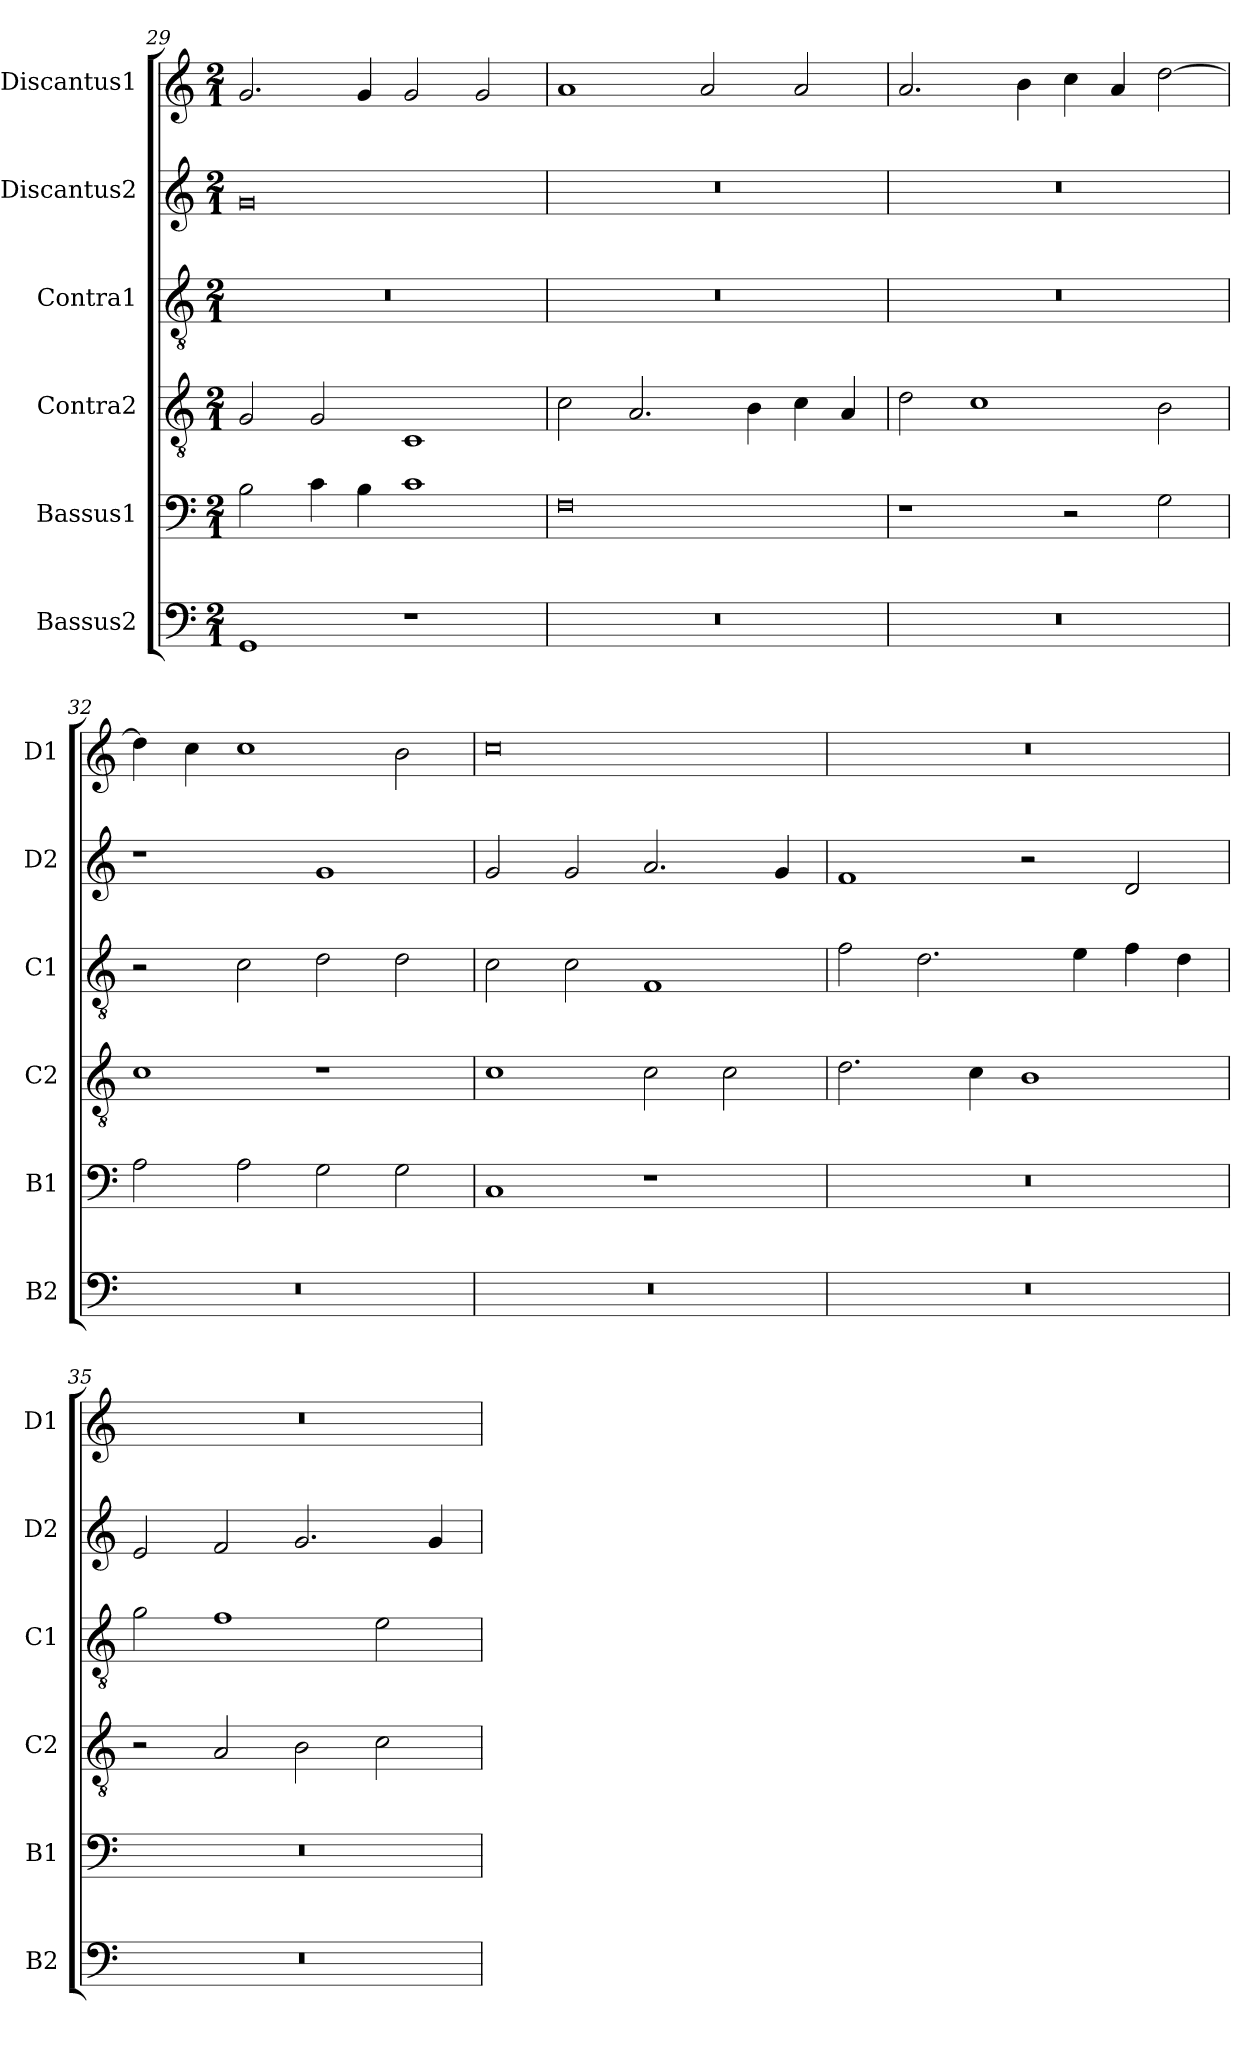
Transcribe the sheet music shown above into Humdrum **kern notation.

**kern	**kern	**kern	**kern	**kern	**kern
*part6	*part5	*part4	*part3	*part2	*part1
*staff6	*staff5	*staff4	*staff3	*staff2	*staff1
*I"Bassus2	*I"Bassus1	*I"Contra2	*I"Contra1	*I"Discantus2	*I"Discantus1
*I'B2	*I'B1	*I'C2	*I'C1	*I'D2	*I'D1
*clefF4	*clefF4	*clefGv2	*clefGv2	*clefG2	*clefG2
*k[]	*k[]	*k[]	*k[]	*k[]	*k[]
*M2/1	*M2/1	*M2/1	*M2/1	*M2/1	*M2/1
=29	=29	=29	=29	=29	=29
1GG	2B\	2G/	0r	0g	2.g/
.	4c\	2G/	.	.	.
.	4B\	.	.	.	4g/
1r	1c	1C	.	.	2g/
.	.	.	.	.	2g/
=30	=30	=30	=30	=30	=30
0r	0F	2c\	0r	0r	1a
.	.	2.A/	.	.	.
.	.	.	.	.	2a/
.	.	4B\	.	.	.
.	.	4c\	.	.	2a/
.	.	4A/	.	.	.
=31	=31	=31	=31	=31	=31
0r	1r	2d\	0r	0r	2.a/
.	.	1c	.	.	.
.	.	.	.	.	4b\
.	2r	.	.	.	4cc\
.	.	.	.	.	4a/
.	2G\	2B\	.	.	[2dd\
=32	=32	=32	=32	=32	=32
0r	2A\	1c	2r	1r	4dd\]
.	.	.	.	.	4cc\
.	2A\	.	2c\	.	1cc
.	2G\	1r	2d\	1g	.
.	2G\	.	2d\	.	2b\
=33	=33	=33	=33	=33	=33
0r	1C	1c	2c\	2g/	0cc
.	.	.	2c\	2g/	.
.	1r	2c\	1F	2.a/	.
.	.	2c\	.	.	.
.	.	.	.	4g/	.
=34	=34	=34	=34	=34	=34
0r	0r	2.d\	2f\	1f	0r
.	.	.	2.d\	.	.
.	.	4c\	.	.	.
.	.	1B	.	2r	.
.	.	.	4e\	.	.
.	.	.	4f\	2d/	.
.	.	.	4d\	.	.
=35	=35	=35	=35	=35	=35
0r	0r	2r	2g\	2e/	0r
.	.	2A/	1f	2f/	.
.	.	2B\	.	2.g/	.
.	.	2c\	2e\	.	.
.	.	.	.	4g/	.
=	=	=	=	=	=
*-	*-	*-	*-	*-	*-
